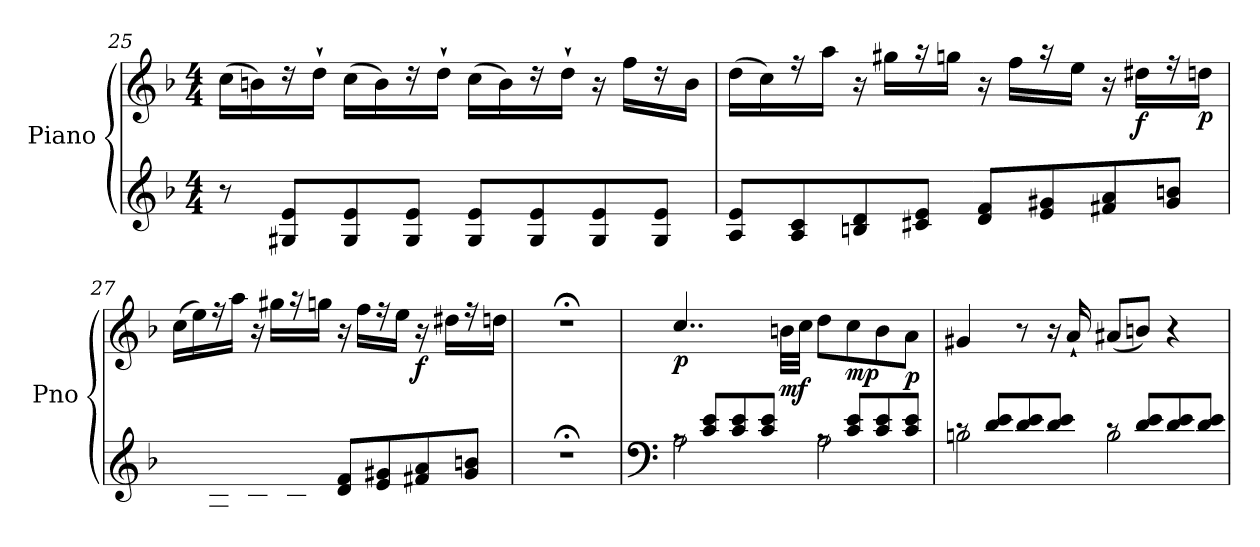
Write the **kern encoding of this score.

**kern	**kern	**dynam
*part1	*part1	*part1
*staff2	*staff1	*staff1/2
*I"Piano	*	*
*I'Pno	*	*
!!LO:LB:g=z
*clefG2	*clefG2	*
*k[b-]	*k[b-]	*
*M4/4	*M4/4	*
=25	=25	=25
8r	(>16cc\LL	.
.	16bn\)	.
8G#X/ 8e/L	16r	.
.	16dd`\JJ	.
8G#/ 8e/	(>16cc\LL	.
.	16b\)	.
8G#/ 8e/J	16r	.
.	16dd`\JJ	.
8G#/ 8e/L	(>16cc\LL	.
.	16b\)	.
8G#/ 8e/	16r	.
.	16dd`\JJ	.
8G#/ 8e/	16r	.
.	16ff\LL	.
8G#/ 8e/J	16rdd	.
.	16b\JJ	.
=26	=26	=26
8A/ 8e/L	(>16dd\LL	.
.	16cc\)	.
8A/ 8c/	16rff	.
!	!	!LO:DY:b
.	16aa\JJ	other-dynamics
8Bn/ 8d/	16r	.
.	16gg#X\LL	.
8c#X/ 8e/J	16raa	.
.	16ggn\JJ	.
8d/<< 8f/<<L	16r	.
.	16ff\LL	.
8e/<< 8g#X/<<	16raa	.
.	16ee\JJ	.
8f#X/ 8a/	16r	.
!	!	!LO:DY:b
.	16dd#X\LL	f
8g#/ 8bn/J	16rff	.
!	!	!LO:DY:b
.	16ddn\JJ	p
=27	=27	=27
8a/ 8a/yyL	(>16cc\LL	.
.	16ee\)	.
8A/ 8c/	16rff	.
.	16aa\JJ	.
8Bn/ 8d/	16r	.
!	!	!LO:DY:b
.	16gg#X\LL	other-dynamics
8c#X/ 8e/J	16raa	.
.	16ggn\JJ	.
8d/<< 8f/<<L	16r	.
.	16ff\LL	.
8e/ 8g#X/	16rff	.
.	16ee\JJ	.
!	!	!LO:DY:b
8f#X/ 8a/	16r	f
.	16dd#X\LL	.
8g#/ 8bn/J	16rff	.
.	16ddn\JJ	.
!!LO:LB:g=z
=28	=28	=28
1r;<	1r;<	.
=29	=29	=29
*clefF4	*	*
*^	*	*
!	!	!	!LO:DY:b
8rA	2A\	4..cc/	p
8c/ 8e/L	.	.	.
8c/ 8e/	.	.	.
8c/ 8e/J	.	.	.
!	!	!	!LO:DY:b
.	.	32bn\LLL	mf
.	.	32cc\JJJ	.
8rA	2A\	8dd\L	.
!	!	!	!LO:DY:b
8c/ 8e/L	.	8cc\	mp
8c/ 8e/	.	8b\	.
!	!	!	!LO:DY:b
8c/ 8e/J	.	8a\J	p
=30	=30	=30	=30
8rc	2Bn\	4g#X/	.
8d/ 8e/L	.	.	.
8d/ 8e/	.	8r	.
8d/ 8e/J	.	16r	.
.	.	16a`/	.
8rc	2B\	(<8a#X/L	.
8d/ 8e/L	.	8bn/J)	.
8d/ 8e/	.	4r	.
8d/ 8e/J	.	.	.
*v	*v	*	*
=	=	=
*-	*-	*-
